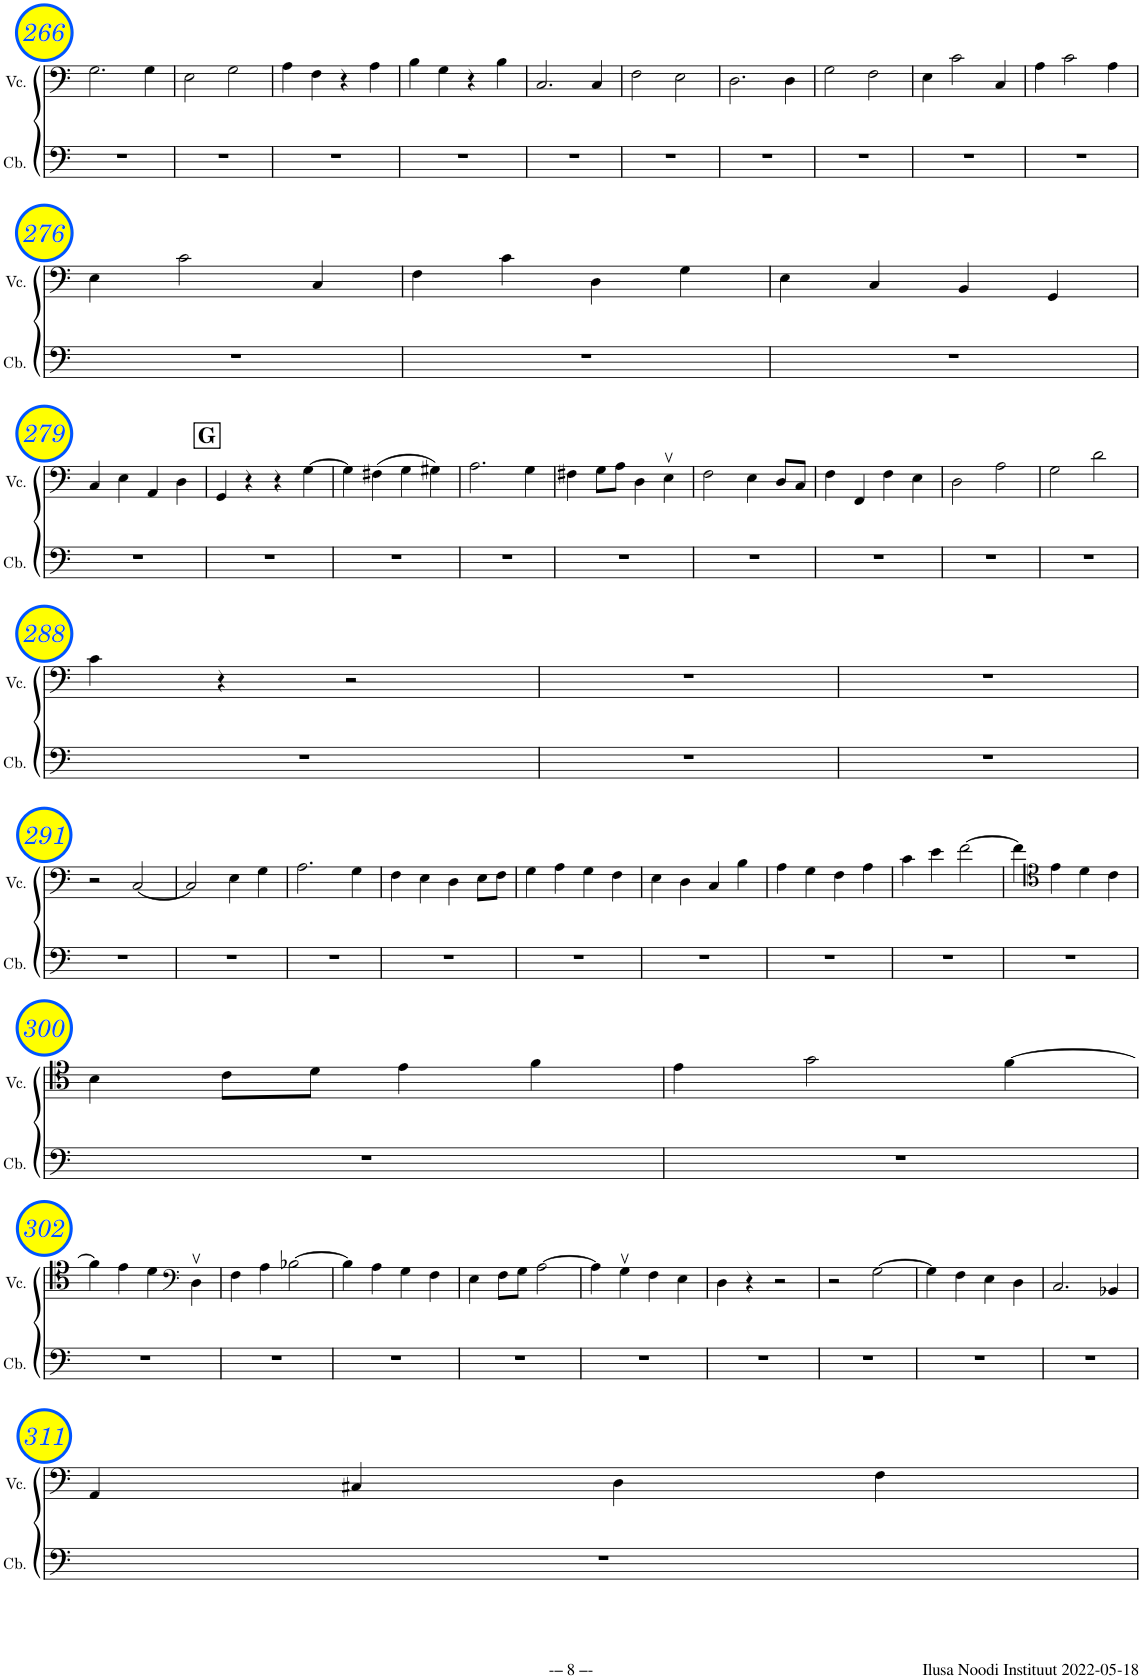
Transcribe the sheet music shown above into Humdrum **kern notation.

**kern	**kern
*part2	*part1
*staff2	*staff1
*I"Contrabass	*I"Violoncello
*I'Cb.	*I'Vc.
!!LO:PB:g=z
*clefF4	*clefC4
*Trd7c12	*
*k[]	*k[]
*M4/4	*M4/4
*met(c)	*met(c)
=266	=266
1r	2.G\
.	4G\
=267	=267
1r	2E\
.	2G\
=268	=268
1r	4A\
.	4F\
.	4r
.	4A\
=269	=269
1r	4B\
.	4G\
.	4r
.	4B\
=270	=270
1r	2.C/
.	4C/
=271	=271
1r	2F\
.	2E\
=272	=272
1r	2.D\
.	4D\
=273	=273
1r	2G\
.	2F\
=274	=274
1r	4E\
.	2c\
.	4C/
=275	=275
1r	4A\
.	2c\
.	4A\
!!LO:LB:g=z
=276	=276
1r	4E\
.	2c\
.	4C/
=277	=277
1r	4F\
.	4c\
.	4D\
.	4G\
=278	=278
1r	4E\
.	4C/
.	4BB/
.	4GG/
!!LO:LB:g=z
=279	=279
1r	4C/
.	4E\
.	4AA/
.	4D\
!!LO:REH:place=s1:a:B:cj:fs=14:t=G
=280	=280
1r	4GG/
.	4r
.	4r
.	[4G\
=281	=281
1r	4G\]
.	(4F#X\
.	4G\
.	4G#X\)
=282	=282
1r	2.A\
.	4G\
=283	=283
1r	4F#X\
.	8G\L
.	8A\J
.	4D\
.	4Ev\
=284	=284
1r	2F\
.	4E\
.	8D/L
.	8C/J
=285	=285
1r	4F\
.	4FF/
.	4F\
.	4E\
=286	=286
1r	2D\
.	2A\
=287	=287
1r	2G\
.	2d\
!!LO:LB:g=z
=288	=288
1r	4c\
.	4r
.	2r
=289	=289
1r	1r
=290	=290
1r	1r
!!LO:LB:g=z
=291	=291
1r	2r
.	[2C/
=292	=292
1r	2C/]
.	4E\
.	4G\
=293	=293
1r	2.A\
.	4G\
=294	=294
1r	4F\
.	4E\
.	4D\
.	8E\L
.	8F\J
=295	=295
1r	4G\
.	4A\
.	4G\
.	4F\
=296	=296
1r	4E\
.	4D\
.	4C/
.	4B\
=297	=297
1r	4A\
.	4G\
.	4F\
.	4A\
=298	=298
1r	4c\
.	4e\
.	[2f\
=299	=299
1r	4f\]
*	*clefC4
.	4e\
.	4d\
.	4c\
!!LO:LB:g=z
=300	=300
1r	4B\
.	8c\L
.	8d\J
.	4e\
.	4f\
=301	=301
1r	4e\
.	2g\
.	[4f\
!!LO:LB:g=z
=302	=302
1r	4f\]
.	4e\
.	4d\
*	*clefF4
.	4Dv\
=303	=303
1r	4F\
.	4A\
.	[2B-X\
=304	=304
1r	4B-\]
.	4A\
.	4G\
.	4F\
=305	=305
1r	4E\
.	8F\L
.	8G\J
.	[2A\
=306	=306
1r	4A\]
.	4Gv\
.	4F\
.	4E\
=307	=307
1r	4D\
.	4r
.	2r
=308	=308
1r	2r
.	[2G\
=309	=309
1r	4G\]
.	4F\
.	4E\
.	4D\
=310	=310
1r	2.C/
.	4BB-X/
!!LO:LB:g=z
=311	=311
1r	4AA/
.	4C#X/
.	4D\
.	4F\
=	=
*-	*-
